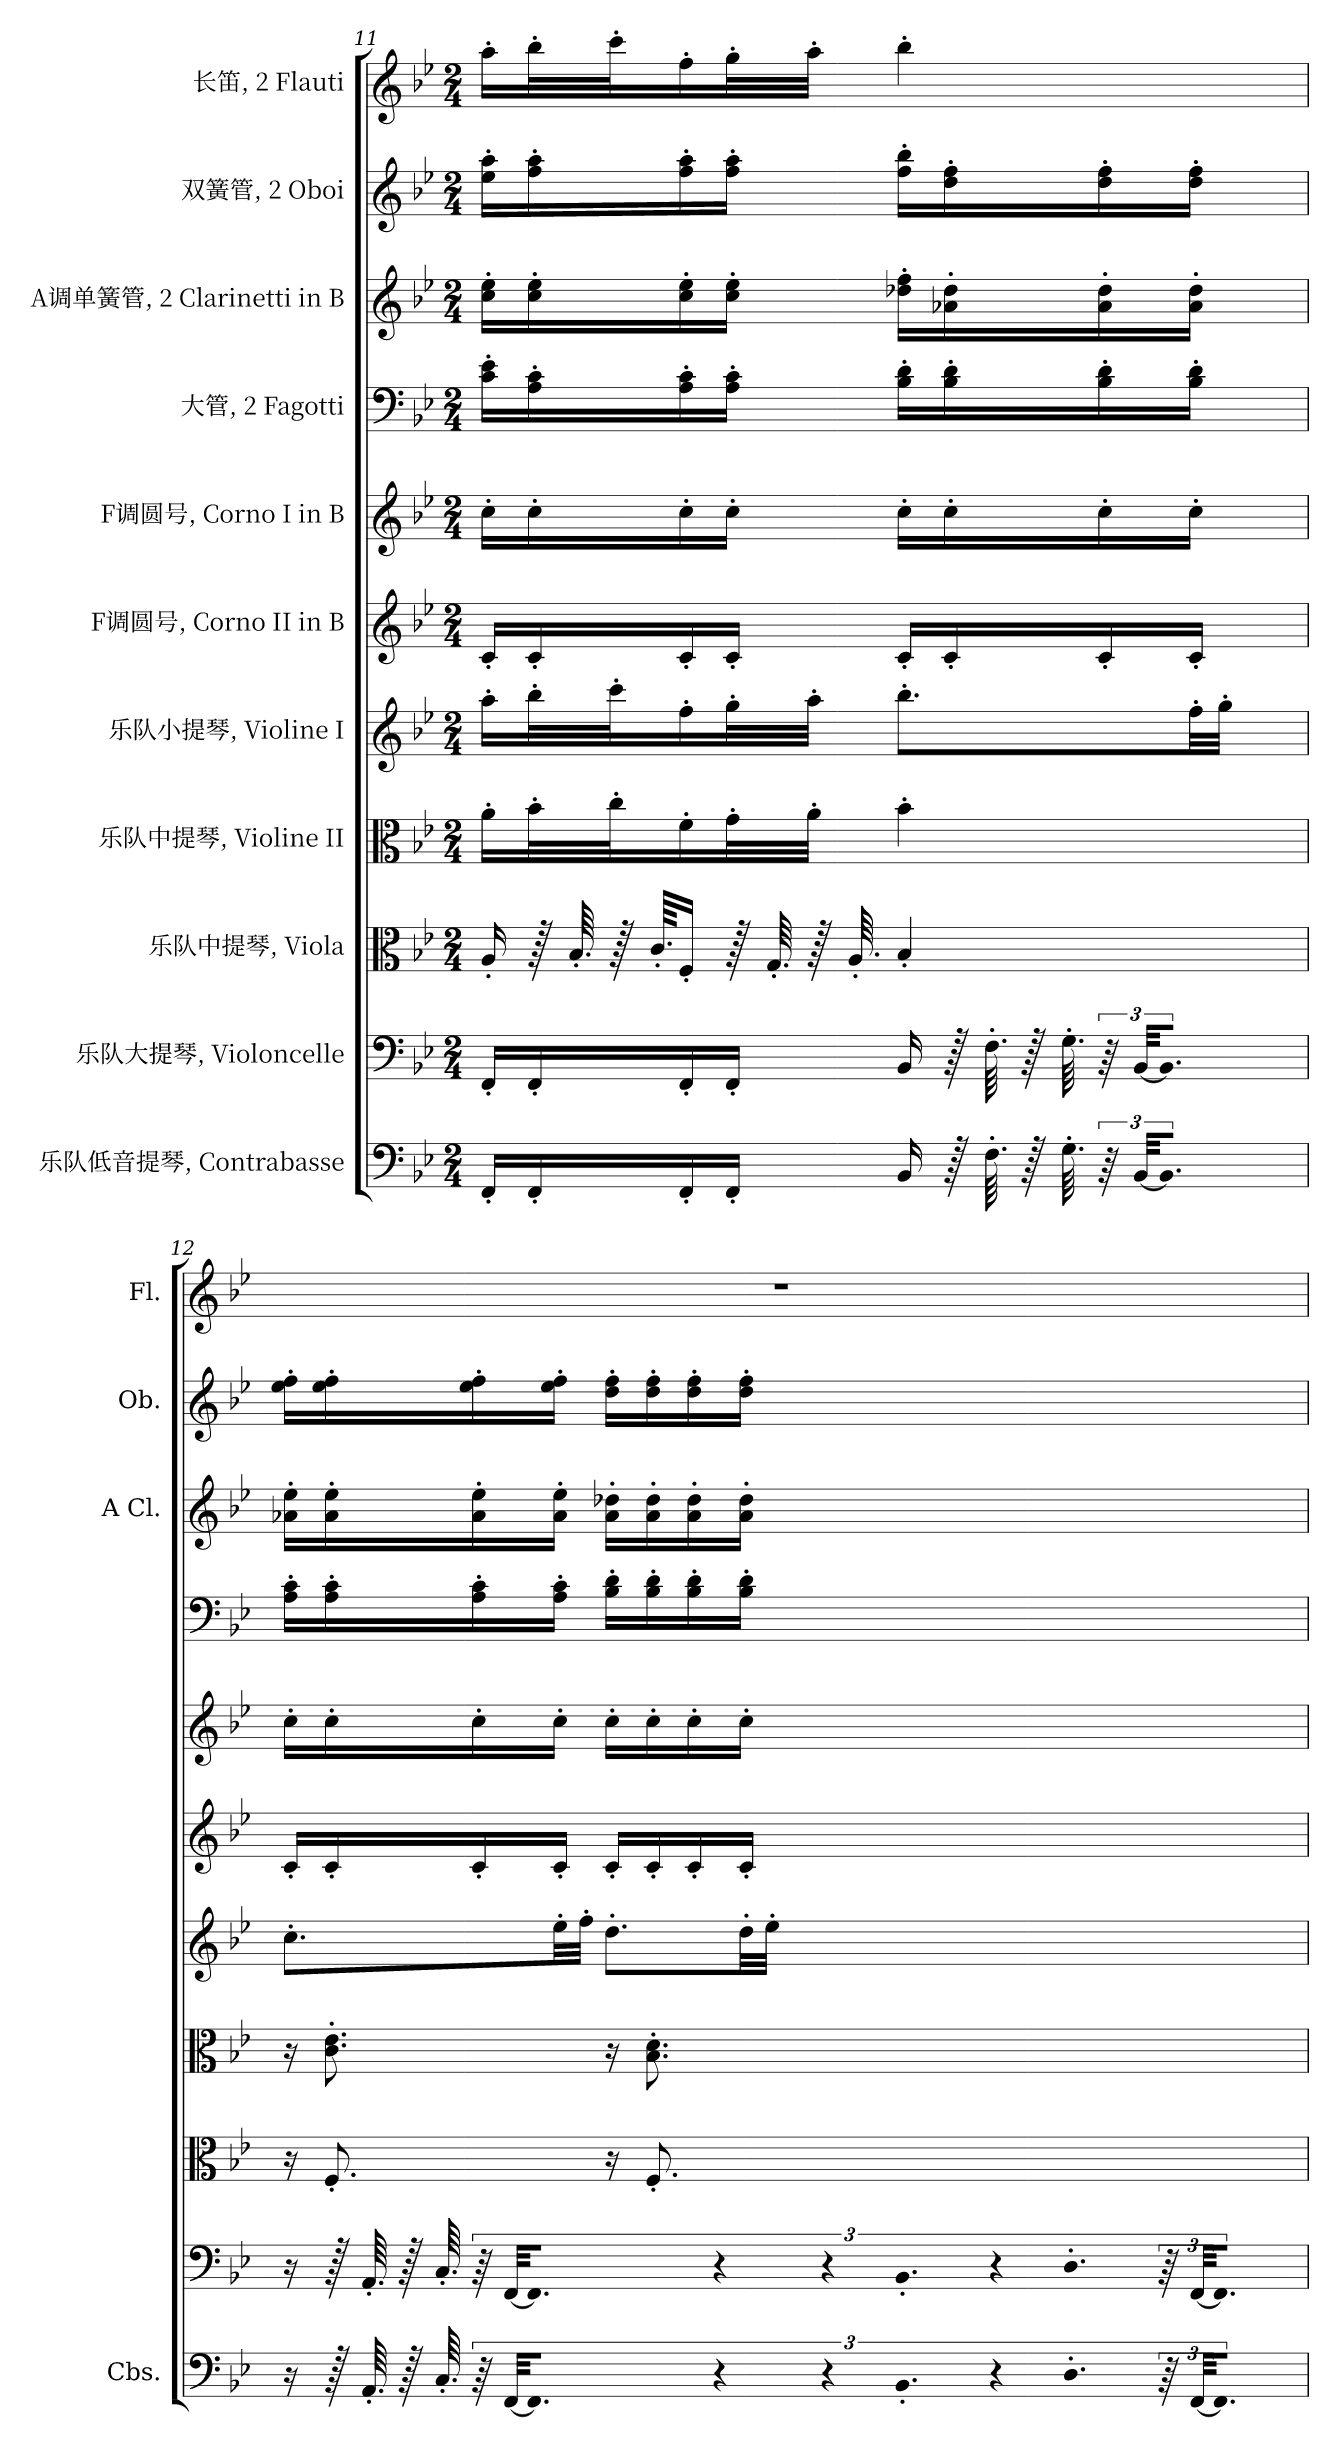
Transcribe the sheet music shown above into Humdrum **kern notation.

**kern	**kern	**kern	**kern	**kern	**kern	**kern	**kern	**kern	**kern	**kern
*part11	*part10	*part9	*part8	*part7	*part6	*part5	*part4	*part3	*part2	*part1
*staff11	*staff10	*staff9	*staff8	*staff7	*staff6	*staff5	*staff4	*staff3	*staff2	*staff1
*I"乐队低音提琴, Contrabasse	*I"乐队大提琴, Violoncelle	*I"乐队中提琴, Viola	*I"乐队中提琴, Violine II	*I"乐队小提琴, Violine I	*I"F调圆号, Corno II in B	*I"F调圆号, Corno I in B	*I"大管, 2 Fagotti	*I"A调单簧管, 2 Clarinetti in B	*I"双簧管, 2 Oboi	*I"长笛, 2 Flauti
*I'Cbs.	*	*	*	*	*	*	*	*I'A Cl.	*I'Ob.	*I'Fl.
!!LO:PB:g=z
*clefF4	*clefF4	*clefC3	*clefC3	*clefG2	*clefG2	*clefG2	*clefF4	*clefG2	*clefG2	*clefG2
*ITrd7c12	*	*	*	*	*ITrd4c7	*ITrd4c7	*	*ITrd2c3	*	*
*k[b-e-]	*k[b-e-]	*k[b-e-]	*k[b-e-]	*k[b-e-]	*k[b-e-a-]	*k[b-e-a-]	*k[b-e-]	*k[f#]	*k[b-e-]	*k[b-e-]
*M2/4	*M2/4	*M2/4	*M2/4	*M2/4	*M2/4	*M2/4	*M2/4	*M2/4	*M2/4	*M2/4
=11	=11	=11	=11	=11	=11	=11	=11	=11	=11	=11
16FFF'/LL	16FF'/LL	16A'/	16a'\LL	16aa'\LL	16F'/LL	16f'\LL	16c\' 16e-\'LL	16a\' 16cc\'LL	16ee-\' 16aa\'LL	16aa'\LL
16FFF'/	16FF'/	128r	32b-'\L	32bb-'\L	16F'/	16f'\	16A\' 16c\'	16a\' 16cc\'	16ff\' 16aa\'	32bb-'\L
.	.	64.B-'/	.	.	.	.	.	.	.	.
.	.	128r	32cc'\J	32ccc'\J	.	.	.	.	.	32ccc'\J
.	.	64.c'/KKLL	.	.	.	.	.	.	.	.
16FFF'/	16FF'/	16F'/JJ	16f'\	16ff'\	16F'/	16f'\	16A\' 16c\'	16a\' 16cc\'	16ff\' 16aa\'	16ff'\
16FFF'/JJ	16FF'/JJ	128r	32g'\L	32gg'\L	16F'/JJ	16f'\JJ	16A\' 16c\'JJ	16a\' 16cc\'JJ	16ff\' 16aa\'JJ	32gg'\L
.	.	64.G'/	.	.	.	.	.	.	.	.
.	.	128r	32a'\JJJ	32aa'\JJJ	.	.	.	.	.	32aa'\JJJ
.	.	64.A'/	.	.	.	.	.	.	.	.
16BBB-/	16BB-/	4B-'/	4b-'\	8.bb-'\L	16F'/LL	16f'\LL	16B-\' 16d\'LL	16b-X\' 16dd\'LL	16ff\' 16bb-\'LL	4bb-'\
128r	128r	.	.	.	16F'/	16f'\	16B-\' 16d\'	16fn\' 16b-\'	16dd\' 16ff\'	.
64.FF'\	64.F'\	.	.	.	.	.	.	.	.	.
128r	128r	.	.	.	.	.	.	.	.	.
64.GG'\	64.G'\	.	.	.	.	.	.	.	.	.
96r	96r	.	.	.	16F'/	16f'\	16B-\' 16d\'	16f\' 16b-\'	16dd\' 16ff\'	.
[48BBB-/KLL	[48BB-/KLL	.	.	.	.	.	.	.	.	.
16.BBB-/JJ]	16.BB-/JJ]	.	.	.	.	.	.	.	.	.
.	.	.	.	32ff'\LL	16F'/JJ	16f'\JJ	16B-\' 16d\'JJ	16f\' 16b-\'JJ	16dd\' 16ff\'JJ	.
.	.	.	.	32gg'\JJJ	.	.	.	.	.	.
!!LO:PB:g=z
=12	=12	=12	=12	=12	=12	=12	=12	=12	=12	=12
16r	16r	16r	16r	8.cc'\L	16F'/LL	16f'\LL	16A\' 16c\'LL	16fn\' 16cc\'LL	16ee-\' 16ff\'LL	2r
128r	128r	8.F'/	8.c\' 8.e-\'	.	16F'/	16f'\	16A\' 16c\'	16f\' 16cc\'	16ee-\' 16ff\'	.
64.AAA'/	64.AA'/	.	.	.	.	.	.	.	.	.
128r	128r	.	.	.	.	.	.	.	.	.
64.CC'/	64.C'/	.	.	.	.	.	.	.	.	.
96r	96r	.	.	.	16F'/	16f'\	16A\' 16c\'	16f\' 16cc\'	16ee-\' 16ff\'	.
[48FFF/KLL	[48FF/KLL	.	.	.	.	.	.	.	.	.
16.FFF/JJ]	16.FF/JJ]	.	.	.	.	.	.	.	.	.
.	.	.	.	32ee-'\LL	16F'/JJ	16f'\JJ	16A\' 16c\'JJ	16f\' 16cc\'JJ	16ee-\' 16ff\'JJ	.
.	.	.	.	32ff'\JJJ	.	.	.	.	.	.
16r	16r	16r	16r	8.dd'\L	16F'/LL	16f'\LL	16B-\' 16d\'LL	16f\' 16b-X\'LL	16dd\' 16ff\'LL	.
128r	128r	8.F'/	8.B-\' 8.d\'	.	16F'/	16f'\	16B-\' 16d\'	16f\' 16b-\'	16dd\' 16ff\'	.
64.BBB-'/	64.BB-'/	.	.	.	.	.	.	.	.	.
128r	128r	.	.	.	.	.	.	.	.	.
64.DD'\	64.D'\	.	.	.	.	.	.	.	.	.
96r	96r	.	.	.	16F'/	16f'\	16B-\' 16d\'	16f\' 16b-\'	16dd\' 16ff\'	.
[48FFF/KLL	[48FF/KLL	.	.	.	.	.	.	.	.	.
16.FFF/JJ]	16.FF/JJ]	.	.	.	.	.	.	.	.	.
.	.	.	.	32dd'\LL	16F'/JJ	16f'\JJ	16B-\' 16d\'JJ	16f\' 16b-\'JJ	16dd\' 16ff\'JJ	.
.	.	.	.	32ee-'\JJJ	.	.	.	.	.	.
=	=	=	=	=	=	=	=	=	=	=
*-	*-	*-	*-	*-	*-	*-	*-	*-	*-	*-
